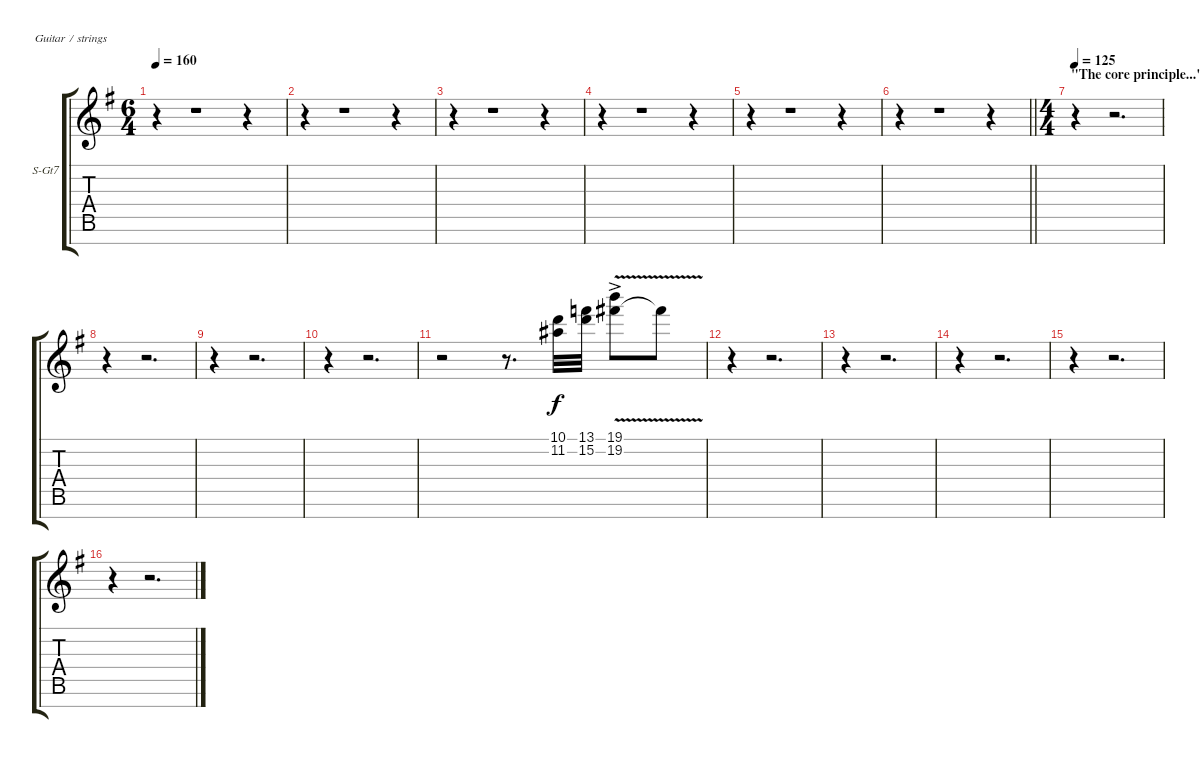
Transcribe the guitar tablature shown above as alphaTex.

\bracketExtendMode groupsimilarinstruments
\firstSystemTrackNameOrientation horizontal
\otherSystemsTrackNameOrientation horizontal
\track ("Keyboard 6 - Brat/Shagrath" "S-Gt7") {instrument flute}
\staff {score tabs}
\tuning (E4 B3 G3 D3 A2 E2 B1)
\displaytranspose 12
\ts (6 4)
\tempo 160
\clef g2
\ks g
r.4{dy mf} r.1 r.4 |
r.4 r.1 r.4 |
r.4 r.1 r.4 |
r.4 r.1 r.4 |
r.4 r.1 r.4 |
\barLineRight lightlight
r.4 r.1 r.4 |
\ts (4 4)
\section ("" "\"The core principle...\"")
\tempo 125
r.4 r.2{d} |
r.4 r.2{d} |
r.4 r.2{d} |
r.4 r.2{d} |
r.2 r.8{d} (10.1 11.2).32{dy f} (13.1 15.2).32 (19.1{ac} 19.2{v}).8 19.2{v t}.8 |
r.4 r.2{d} |
r.4 r.2{d} |
r.4 r.2{d} |
r.4 r.2{d} |
r.4 r.2{d}
